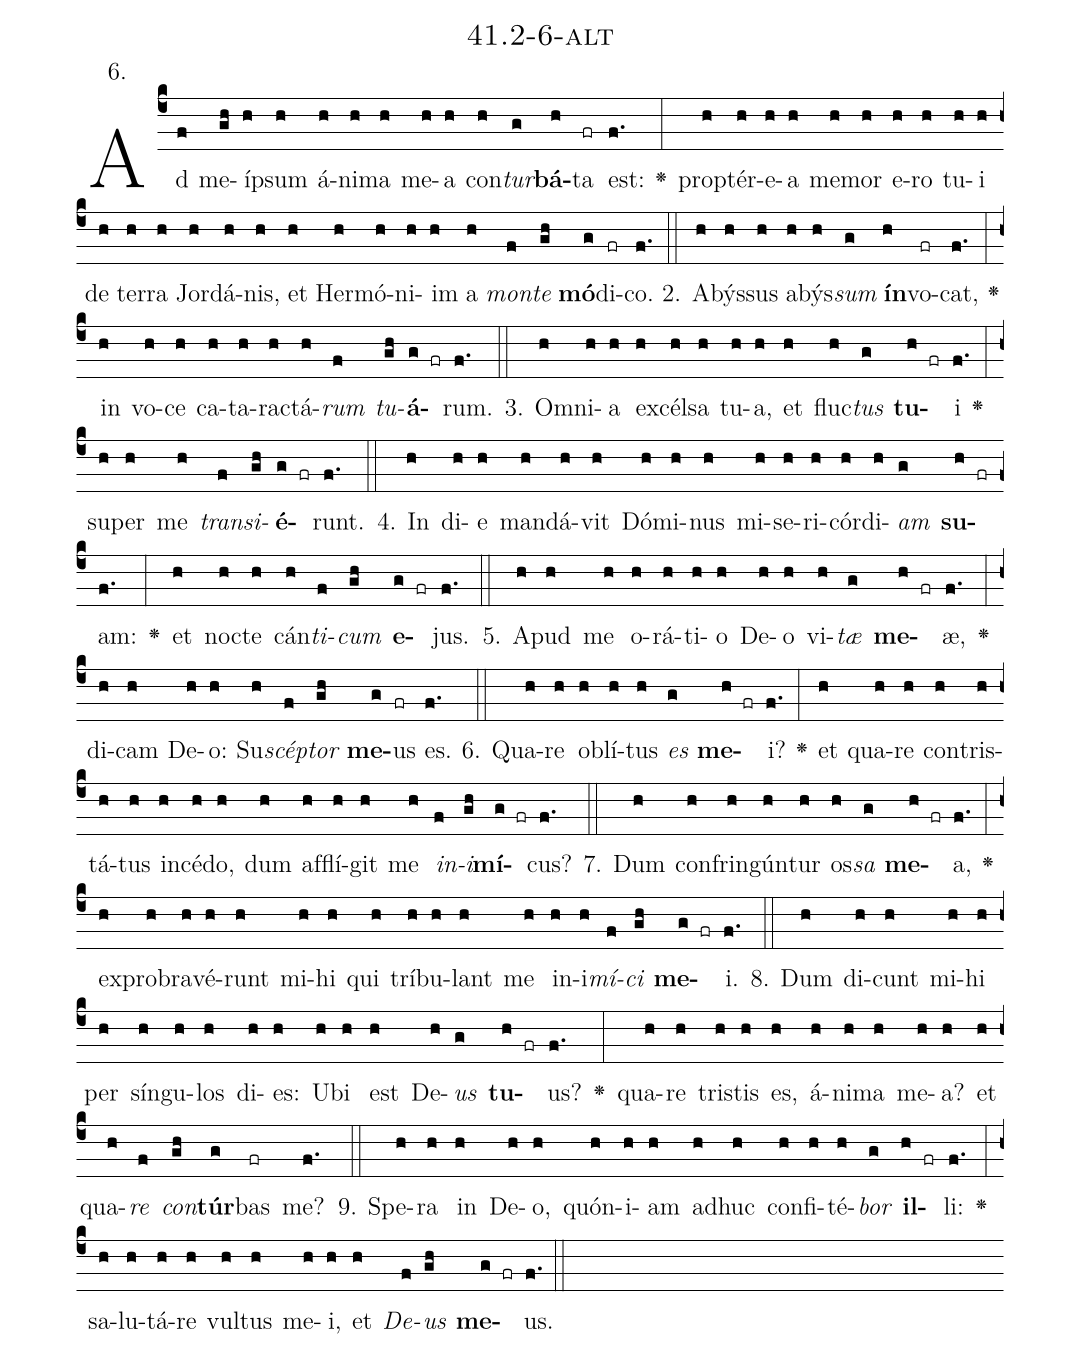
name: 41.2-6-alt;
annotation: 6.;
%%
(c4)Ad(f) me(gh)íp(h)sum(h) á(h)ni(h)ma(h) me(h)a(h) con(h)<i>tur</i>(g)<b>bá</b>(h)ta(fr) est:(f.) <v>\greheightstar</v>(:) prop(h)tér(h)e(h)a(h) me(h)mor(h) e(h)ro(h) tu(h)i(h) de(h) ter(h)ra(h) Jor(h)dá(h)nis,(h) et(h) Her(h)mó(h)ni(h)im(h) a(h) <i>mon</i>(f)<i>te</i>(gh) <b>mó</b>(g)di(fr)co.(f.) (::)
2. A(h)býs(h)sus(h) a(h)býs(h)<i>sum</i>(g) <b>ín</b>(h)vo(fr)cat,(f.) <v>\greheightstar</v>(:) in(h) vo(h)ce(h) ca(h)ta(h)rac(h)tá(h)<i>rum</i>(f) <i>tu</i>(gh)<b>á</b>(g fr)rum.(f.) (::)
3. Om(h)ni(h)a(h) ex(h)cél(h)sa(h) tu(h)a,(h) et(h) fluc(h)<i>tus</i>(g) <b>tu</b>(h fr)i(f.) <v>\greheightstar</v>(:) su(h)per(h) me(h) <i>trans</i>(f)<i>i</i>(gh)<b>é</b>(g fr)runt.(f.) (::)
4. In(h) di(h)e(h) man(h)dá(h)vit(h) Dó(h)mi(h)nus(h) mi(h)se(h)ri(h)cór(h)di(h)<i>am</i>(g) <b>su</b>(h fr)am:(f.) <v>\greheightstar</v>(:) et(h) noc(h)te(h) cán(h)<i>ti</i>(f)<i>cum</i>(gh) <b>e</b>(g fr)jus.(f.) (::)
5. A(h)pud(h) me(h) o(h)rá(h)ti(h)o(h) De(h)o(h) vi(h)<i>tæ</i>(g) <b>me</b>(h fr)æ,(f.) <v>\greheightstar</v>(:) di(h)cam(h) De(h)o:(h) Su(h)<i>scép</i>(f)<i>tor</i>(gh) <b>me</b>(g)us(fr) es.(f.) (::)
6. Qua(h)re(h) ob(h)lí(h)tus(h) <i>es</i>(g) <b>me</b>(h fr)i?(f.) <v>\greheightstar</v>(:) et(h) qua(h)re(h) con(h)tris(h)tá(h)tus(h) in(h)cé(h)do,(h) dum(h) af(h)flí(h)git(h) me(h) <i>in</i>(f)<i>i</i>(gh)<b>mí</b>(g fr)cus?(f.) (::)
7. Dum(h) con(h)frin(h)gún(h)tur(h) os(h)<i>sa</i>(g) <b>me</b>(h fr)a,(f.) <v>\greheightstar</v>(:) ex(h)pro(h)bra(h)vé(h)runt(h) mi(h)hi(h) qui(h) trí(h)bu(h)lant(h) me(h) in(h)i(h)<i>mí</i>(f)<i>ci</i>(gh) <b>me</b>(g fr)i.(f.) (::)
8. Dum(h) di(h)cunt(h) mi(h)hi(h) per(h) sín(h)gu(h)los(h) di(h)es:(h) U(h)bi(h) est(h) De(h)<i>us</i>(g) <b>tu</b>(h fr)us?(f.) <v>\greheightstar</v>(:) qua(h)re(h) tris(h)tis(h) es,(h) á(h)ni(h)ma(h) me(h)a?(h) et(h) qua(h)<i>re</i>(f) <i>con</i>(gh)<b>túr</b>(g)bas(fr) me?(f.) (::)
9. Spe(h)ra(h) in(h) De(h)o,(h) quón(h)i(h)am(h) ad(h)huc(h) con(h)fi(h)té(h)<i>bor</i>(g) <b>il</b>(h fr)li:(f.) <v>\greheightstar</v>(:) sa(h)lu(h)tá(h)re(h) vul(h)tus(h) me(h)i,(h) et(h) <i>De</i>(f)<i>us</i>(gh) <b>me</b>(g fr)us.(f.) (::)
